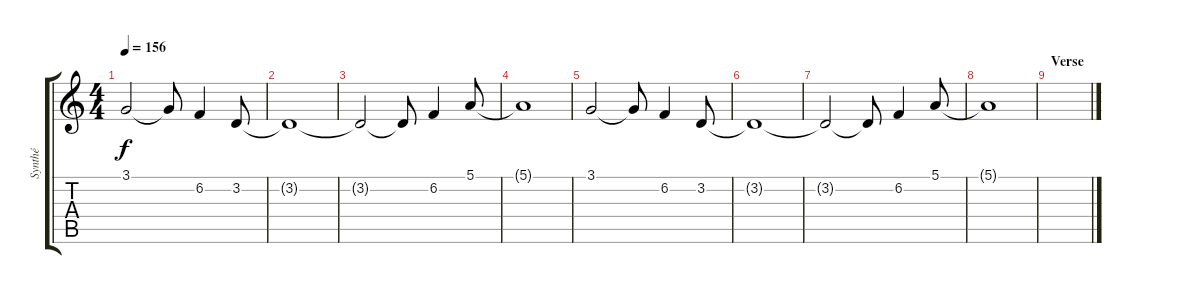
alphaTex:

\track ("Synthé" "Synthé") {instrument pad2warm}
\staff {score tabs}
\tuning (E4 B3 G3 D3 A2 E2) {hide}
\ts (4 4)
\tempo 156
\clef g2
\ks c
3.1.2{dy f instrument pad2warm} 3.1{t}.8 6.2.4 3.2.8 |
3.2{t}.1 |
3.2{t}.2 3.2{t}.8 6.2.4 5.1.8 |
5.1{t}.1 |
3.1.2 3.1{t}.8 6.2.4 3.2.8 |
3.2{t}.1 |
3.2{t}.2 3.2{t}.8 6.2.4 5.1.8 |
5.1{t}.1 |
\section ("" "Verse")
